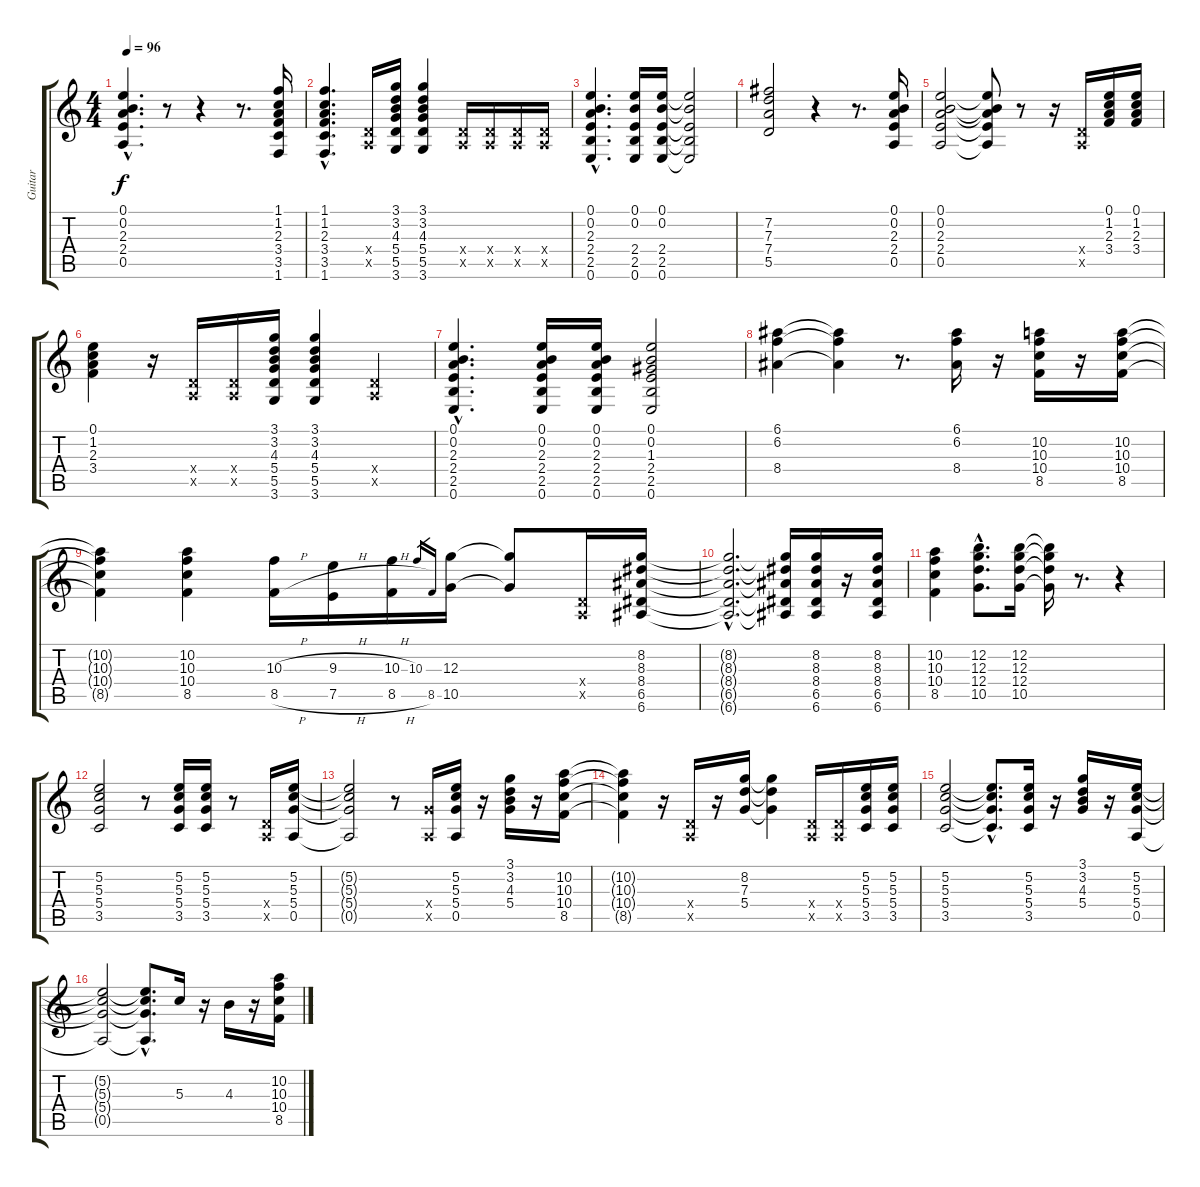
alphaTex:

\track ("Guitar" "Guitar") {instrument overdrivenguitar}
\staff {score tabs}
\tuning (E4 B3 G3 D3 A2 E2) {hide}
\ts (4 4)
\tempo 96
\clef g2
\ks c
(0.1{hac} 0.2{hac} 2.3{hac} 2.4{hac} 0.5{hac}).4{d dy f} r.8 r.4 r.8{d} (1.1 1.2 2.3 3.4 3.5 1.6).16 |
(1.1{hac} 1.2{hac} 2.3{hac} 3.4{hac} 3.5{hac} 1.6{hac}).4{d} (0.4{x} 0.5{x}).16 (3.1 3.2 4.3 5.4 5.5 3.6).16 (3.1 3.2 4.3 5.4 5.5 3.6).4 (0.4{x} 0.5{x}).16 (0.4{x} 0.5{x}).16 (0.4{x} 0.5{x}).16 (0.4{x} 0.5{x}).16 |
(0.1{hac} 0.2{hac} 2.3{hac} 2.4{hac} 2.5{hac} 0.6{hac}).4{d} (0.1 0.2 2.4 2.5 0.6).16 (0.1 0.2 2.4 2.5 0.6).16 (0.1{t} 0.2{t} 2.4{t} 2.5{t} 0.6{t}).2 |
(7.2 7.3 7.4 5.5).2 r.4 r.8{d} (0.1 0.2 2.3 2.4 0.5).16 |
(0.1 0.2 2.3 2.4 0.5).2 (0.1{t} 0.2{t} 2.3{t} 2.4{t} 0.5{t}).8 r.8 r.16 (0.4{x} 0.5{x}).16 (0.1 1.2 2.3 3.4).16 (0.1 1.2 2.3 3.4).16 |
(0.1 1.2 2.3 3.4).4 r.16 (0.4{x} 0.5{x}).16 (0.4{x} 0.5{x}).16 (3.1 3.2 4.3 5.4 5.5 3.6).16 (3.1 3.2 4.3 5.4 5.5 3.6).4 (0.4{x} 0.5{x}).4 |
(0.1{hac} 0.2{hac} 2.3{hac} 2.4{hac} 2.5{hac} 0.6{hac}).4{d} (0.1 0.2 2.3 2.4 2.5 0.6).16 (0.1 0.2 2.3 2.4 2.5 0.6).16 (0.1 0.2 1.3 2.4 2.5 0.6).2 |
(6.1 6.2 8.4).4 (6.1{t} 6.2{t} 8.4{t}).4 r.8{d} (6.1 6.2 8.4).16 r.16 (10.2 10.3 10.4 8.5).16 r.16 (10.2 10.3 10.4 8.5).16 |
(10.2{t} 10.3{t} 10.4{t} 8.5{t}).4 (10.2 10.3 10.4 8.5).4 (10.3{h} 8.5{h}).16 (9.3{h} 7.5{h}).16 (10.3{h} 8.5{h}).16 10.3.16{gr} 8.5.16{gr} (12.3 10.5).16 (12.3{t} 10.5{t}).8 (0.4{x} 0.5{x}).16 (8.2 8.3 8.4 6.5 6.6).16 |
(8.2{hac t} 8.3{hac t} 8.4{hac t} 6.5{hac t} 6.6{hac t}).2{d} (8.2{t} 8.3{t} 8.4{t} 6.5{t} 6.6{t}).16 (8.2 8.3 8.4 6.5 6.6).16 r.16 (8.2 8.3 8.4 6.5 6.6).16 |
(10.2 10.3 10.4 8.5).4 (12.2{hac} 12.3{hac} 12.4{hac} 10.5{hac}).8{d} (12.2 12.3 12.4 10.5).16 (12.2{t} 12.3{t} 12.4{t} 10.5{t}).16 r.8{d} r.4 |
(5.2 5.3 5.4 3.5).2 r.8 (5.2 5.3 5.4 3.5).16 (5.2 5.3 5.4 3.5).16 r.8 (0.4{x} 0.5{x}).16 (5.2 5.3 5.4 0.5).16 |
(5.2{t} 5.3{t} 5.4{t} 0.5{t}).2 r.8 (5.4{x} 0.5{x}).16 (5.2 5.3 5.4 0.5).16 r.16 (3.1 3.2 4.3 5.4).16 r.16 (10.2 10.3 10.4 8.5).16 |
(10.2{t} 10.3{t} 10.4{t} 8.5{t}).4 r.16 (0.4{x} 0.5{x}).16 r.16 (8.2 7.3 5.4).16 (8.2{t} 7.3{t} 5.4{t}).4 (0.4{x} 0.5{x}).16 (0.4{x} 0.5{x}).16 (5.2 5.3 5.4 3.5).16 (5.2 5.3 5.4 3.5).16 |
(5.2 5.3 5.4 3.5).2 (5.2{hac t} 5.3{hac t} 5.4{hac t} 3.5{hac t}).8{d} (5.2 5.3 5.4 3.5).16 r.16 (3.1 3.2 4.3 5.4).16 r.16 (5.2 5.3 5.4 0.5).16 |
(5.2{t} 5.3{t} 5.4{t} 0.5{t}).2 (5.2{hac t} 5.3{hac t} 5.4{hac t} 0.5{hac t}).8{d} 5.3.16 r.16 4.3.16 r.16 (10.2 10.3 10.4 8.5).16
